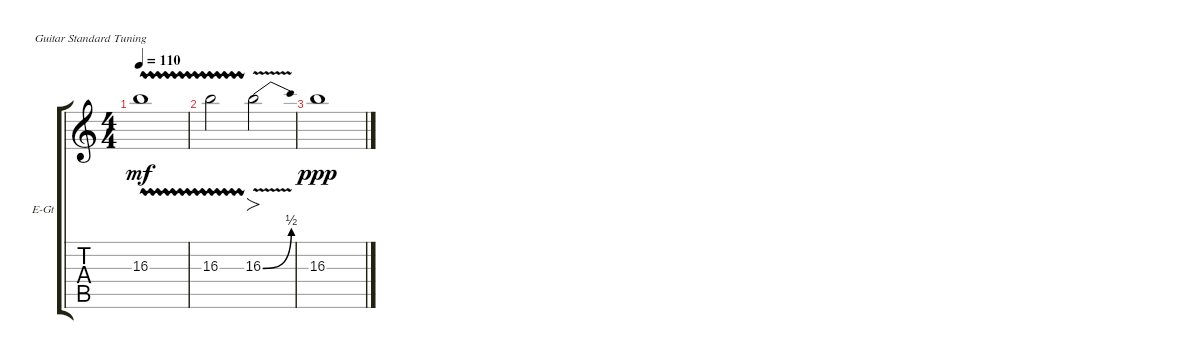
\defaultSystemsLayout 4
\bracketExtendMode groupsimilarinstruments
\firstSystemTrackNameOrientation horizontal
\otherSystemsTrackNameOrientation horizontal
\track ("Electric Guitar" "E-Gt") {instrument overdrivenguitar}
\staff {score tabs}
\tuning (E4 B3 G3 D3 A2 E2)
\ts (4 4)
\tempo 110
\clef g2
\ks c
16.3{vw}.1{dy mf} |
16.3{vw}.2 16.3{be (bend 0 0 15 2) v}.2{fo} |
16.3.1{dy ppp}
